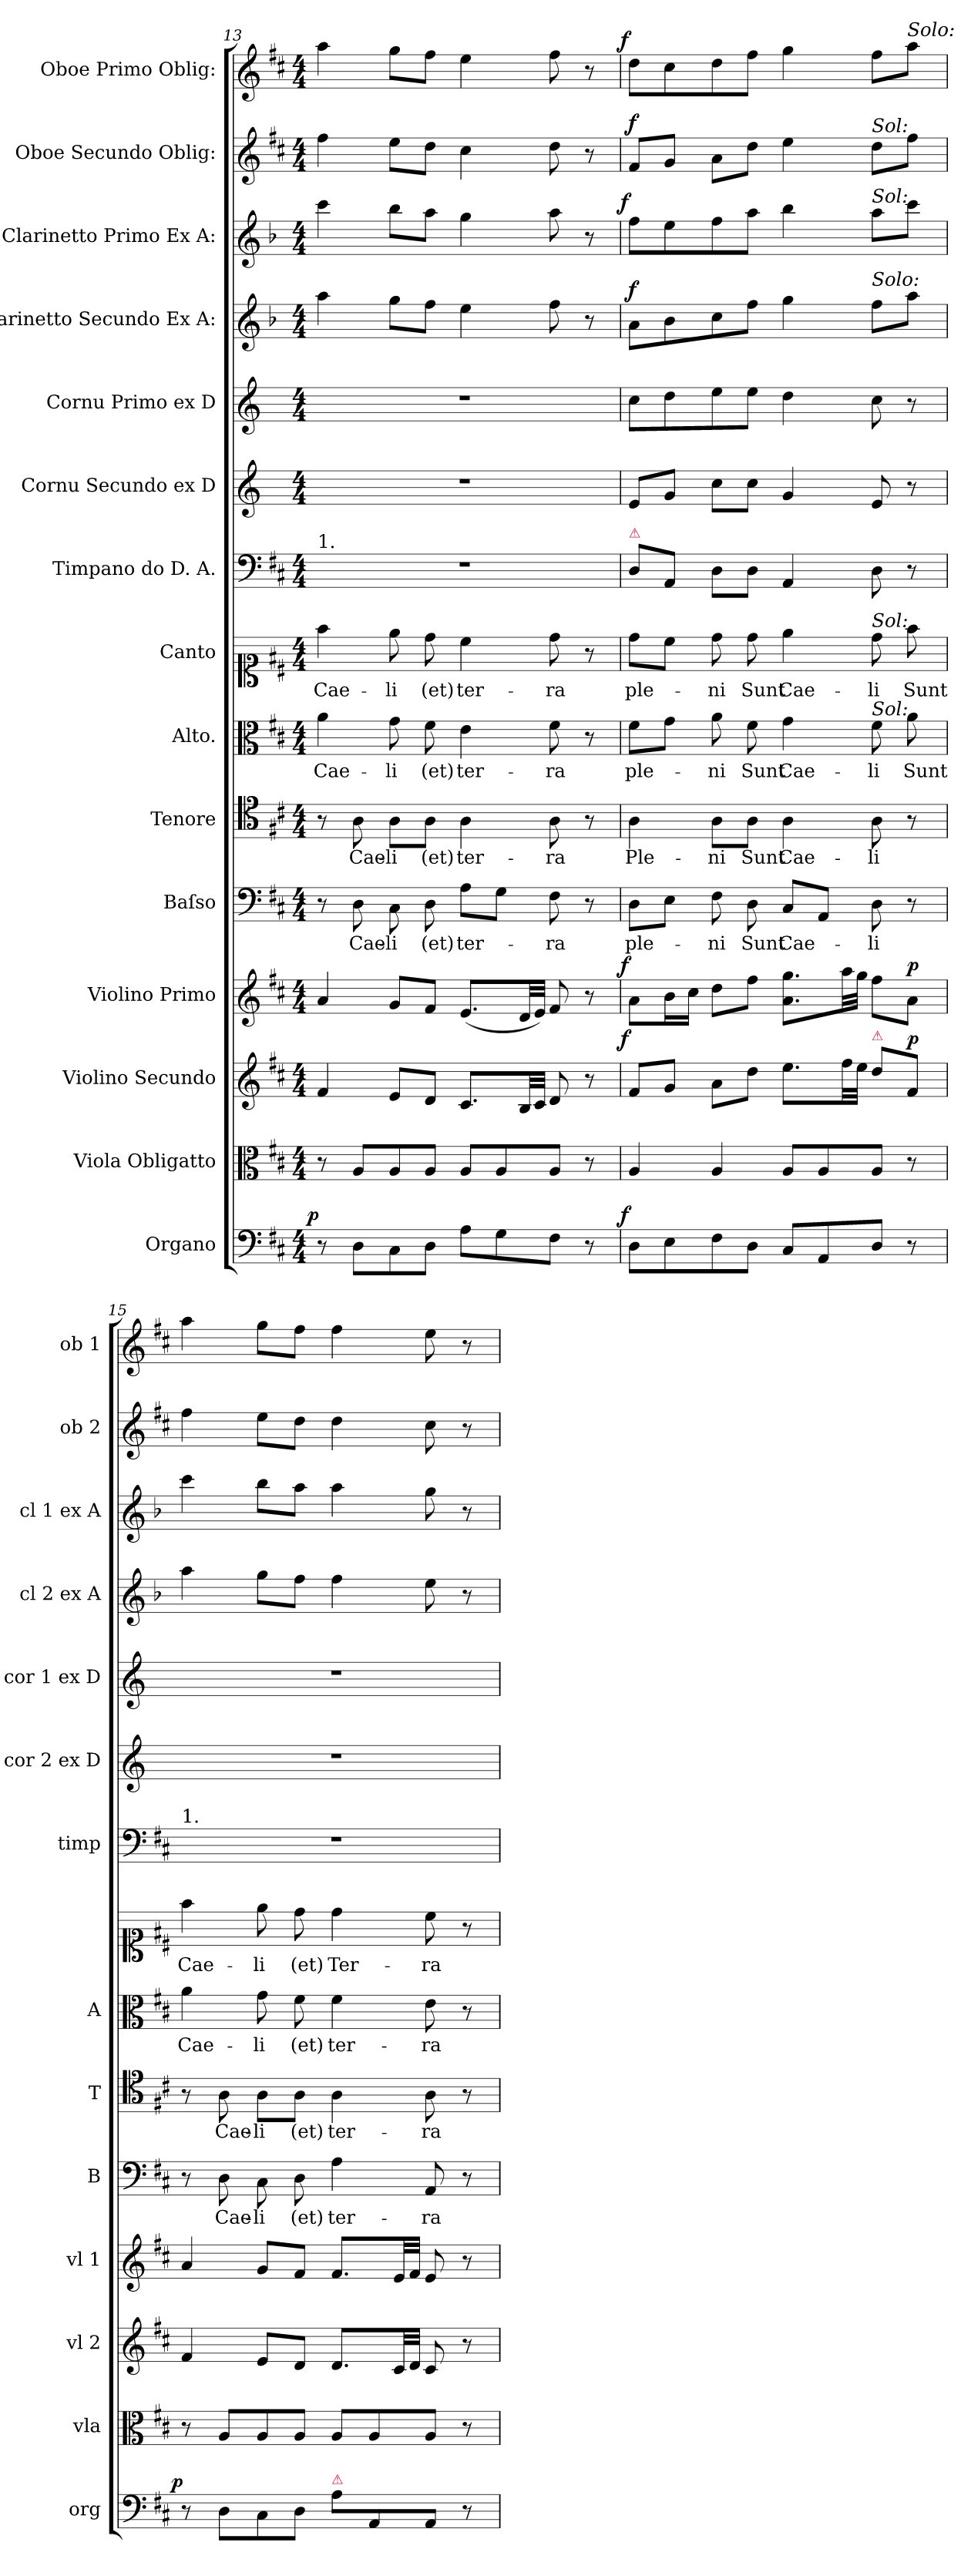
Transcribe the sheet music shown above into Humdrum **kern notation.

**kern	**dynam	**kern	**dynam	**kern	**dynam	**kern	**dynam	**kern	**text	**dynam	**kern	**text	**dynam	**kern	**text	**dynam	**kern	**text	**dynam	**kern	**kern	**kern	**kern	**dynam	**kern	**dynam	**kern	**dynam	**kern	**dynam
*part15	*part15	*part14	*part14	*part13	*part13	*part12	*part12	*part11	*part11	*part11	*part10	*part10	*part10	*part9	*part9	*part9	*part8	*part8	*part8	*part7	*part6	*part5	*part4	*part4	*part3	*part3	*part2	*part2	*part1	*part1
*staff15	*staff15	*staff14	*staff14	*staff13	*staff13	*staff12	*staff12	*staff11	*staff11	*staff11	*staff10	*staff10	*staff10	*staff9	*staff9	*staff9	*staff8	*staff8	*staff8	*staff7	*staff6	*staff5	*staff4	*staff4	*staff3	*staff3	*staff2	*staff2	*staff1	*staff1
*I"Organo	*	*I"Viola Obligatto	*	*I"Violino Secundo	*	*I"Violino Primo	*	*I"Baſso	*	*	*I"Tenore	*	*	*I"Alto.	*	*	*I"Canto	*	*	*I"Timpano do D. A.	*I"Cornu Secundo ex D	*I"Cornu Primo ex D	*I"Clarinetto Secundo Ex A:	*	*I"Clarinetto Primo Ex A:	*	*I"Oboe Secundo Oblig:	*	*I"Oboe Primo Oblig:	*
*I'org	*	*I'vla	*	*I'vl 2	*	*I'vl 1	*	*I'B	*	*	*I'T	*	*	*I'A	*	*	*	*	*	*I'timp	*I'cor 2 ex D	*I'cor 1 ex D	*I'cl 2 ex A	*	*I'cl 1 ex A	*	*I'ob 2	*	*I'ob 1	*
*clefF4	*	*clefC3	*	*clefG2	*	*clefG2	*	*clefF4	*	*	*clefC4	*	*	*clefC3	*	*	*clefC1	*	*	*clefF4	*clefG2	*clefG2	*clefG2	*	*clefG2	*	*clefG2	*	*clefG2	*
*	*	*	*	*	*	*	*	*	*	*	*	*	*	*	*	*	*	*	*	*	*ITrd6c10	*ITrd6c10	*ITrd2c3	*	*ITrd2c3	*	*	*	*	*
*k[f#c#]	*	*k[f#c#]	*	*k[f#c#]	*	*k[f#c#]	*	*k[f#c#]	*	*	*k[f#c#]	*	*	*k[f#c#]	*	*	*k[f#c#]	*	*	*k[f#c#]	*k[f#c#]	*k[f#c#]	*k[f#c#]	*	*k[f#c#]	*	*k[f#c#]	*	*k[f#c#]	*
*M4/4	*	*M4/4	*	*M4/4	*	*M4/4	*	*M4/4	*	*	*M4/4	*	*	*M4/4	*	*	*M4/4	*	*	*M4/4	*M4/4	*M4/4	*M4/4	*	*M4/4	*	*M4/4	*	*M4/4	*
=13	=13	=13	=13	=13	=13	=13	=13	=13	=13	=13	=13	=13	=13	=13	=13	=13	=13	=13	=13	=13	=13	=13	=13	=13	=13	=13	=13	=13	=13	=13
!	!	!	!	!	!	!	!	!	!	!	!	!	!	!	!	!	!	!	!	!LO:TX:a:t=1.	!	!	!	!	!	!	!	!	!	!
!	!LO:DY:a:rj	!	!LO:DY:a	!	!	!	!	!	!	!LO:DY:a	!	!	!LO:DY:a	!	!	!	!	!	!	!	!	!	!	!	!	!	!	!	!	!
8r	p	8r	p&colon;	4f#/	.	4a/	.	8r	.	p&colon;	8r	.	p&colon;	4a\	Cae-	.	4ff#\	Cae-	.	1r	1r	1r	4ff#\	.	4aa\	.	4ff#\	.	4aa\	.
8D\L	.	8A/L	.	.	.	.	.	8D\	Cae-	.	8A\	Cae-	.	.	.	.	.	.	.	.	.	.	.	.	.	.	.	.	.	.
8C#\	.	8A/	.	8e/L	.	8g/L	.	8C#\	-li	.	8A\L	-li	.	8g\	-li	.	8ee\	-li	.	.	.	.	8ee\L	.	8gg\L	.	8ee\L	.	8gg\L	.
8D\J	.	8A/J	.	8d/J	.	8f#/J	.	8D\	(et)	.	8A\J	(et)	.	8f#\	(et)	.	8dd\	(et)	.	.	.	.	8dd\J	.	8ff#\J	.	8dd\J	.	8ff#\J	.
8A\L	.	8A/L	.	8.c#/L	.	(8.e/L	.	8A\L	ter-	.	4A\	ter-	.	4e\	ter-	.	4cc#\	ter-	.	.	.	.	4cc#\	.	4ee\	.	4cc#\	.	4ee\	.
8G\	.	8A/	.	.	.	.	.	8G\J	.	.	.	.	.	.	.	.	.	.	.	.	.	.	.	.	.	.	.	.	.	.
.	.	.	.	32B/LL	.	32d/LL	.	.	.	.	.	.	.	.	.	.	.	.	.	.	.	.	.	.	.	.	.	.	.	.
.	.	.	.	32c#/JJJ	.	32e/JJJ)	.	.	.	.	.	.	.	.	.	.	.	.	.	.	.	.	.	.	.	.	.	.	.	.
8F#\J	.	8A/J	.	8d/	.	8f#/	.	8F#\	-ra	.	8A\	-ra	.	8f#\	-ra	.	8dd\	-ra	.	.	.	.	8dd\	.	8ff#\	.	8dd\	.	8ff#\	.
8r	.	8r	.	8r	.	8r	.	8r	.	.	8r	.	.	8r	.	.	8r	.	.	.	.	.	8r	.	8r	.	8r	.	8r	.
=14	=14	=14	=14	=14	=14	=14	=14	=14	=14	=14	=14	=14	=14	=14	=14	=14	=14	=14	=14	=14	=14	=14	=14	=14	=14	=14	=14	=14	=14	=14
!	!	!	!	!	!	!	!	!	!	!	!	!	!	!	!	!	!	!	!	!LO:TX:a:color=crimson:t=⚠	!	!	!	!	!	!	!	!	!	!
!	!LO:DY:a:rj	!	!LO:DY:a	!	!LO:DY:a:rj	!	!LO:DY:a:rj	!	!	!LO:DY:a	!	!	!LO:DY:a	!	!	!LO:DY:a:rj	!	!	!LO:DY:a	!	!	!	!	!LO:DY:a	!	!LO:DY:a:rj	!	!LO:DY:a	!	!LO:DY:a:rj
8D\L	f	4A/	f&colon;	8f#/L	f	8a\L	f	8D\L	ple-	f&colon;	4A\	Ple-	f&colon;	8f#\L	ple-	f&colon;	8dd\L	ple-	f&colon;	8D\L	8F#/L	8d\L	8f#\L	f	8dd\L	f	8f#/L	f	8dd\L	f
8E\	.	.	.	8g/J	.	16b\L	.	8E\J	.	.	.	.	.	8g\J	.	.	8cc#\J	.	.	8AA/J	8A/J	8e\	8g\	.	8cc#\	.	8g/J	.	8cc#\	.
.	.	.	.	.	.	16cc#\JJ	.	.	.	.	.	.	.	.	.	.	.	.	.	.	.	.	.	.	.	.	.	.	.	.
8F#\	.	4A/	.	8a\L	.	8dd\L	.	8F#\	-ni	.	8A\L	-ni	.	8a\	-ni	.	8dd\	-ni	.	8D\L	8d\L	8f#\	8a\	.	8dd\	.	8a\L	.	8dd\	.
8D\J	.	.	.	8dd\J	.	8ff#\J	.	8D\	Sunt	.	8A\J	Sunt	.	8f#\	Sunt	.	8dd\	Sunt	.	8D\J	8d\J	8f#\J	8dd\J	.	8ff#\J	.	8dd\J	.	8ff#\J	.
8C#/L	.	8A/L	.	8.ee\L	.	8.a\ 8.gg\L	.	8C#/L	Cae-	.	4A\	Cae-	.	4g\	Cae-	.	4ee\	Cae-	.	4AA/	4A/	4e\	4ee\	.	4gg\	.	4ee\	.	4gg\	.
8AA/	.	8A/	.	.	.	.	.	8AA/J	.	.	.	.	.	.	.	.	.	.	.	.	.	.	.	.	.	.	.	.	.	.
.	.	.	.	32ff#\LL	.	32aa\LL	.	.	.	.	.	.	.	.	.	.	.	.	.	.	.	.	.	.	.	.	.	.	.	.
.	.	.	.	32ee\JJJ	.	32gg\JJJ	.	.	.	.	.	.	.	.	.	.	.	.	.	.	.	.	.	.	.	.	.	.	.	.
!	!	!	!	!	!	!	!	!	!	!	!	!	!	!	!	!	!	!	!	!	!	!	!	!	!	!	!LO:TX:a:i:t=Sol&colon;	!	!	!
!	!	!	!	!	!	!	!	!	!	!	!	!	!	!	!	!	!	!	!	!	!	!	!	!	!LO:TX:a:i:t=Sol&colon;	!	!	!	!	!
!	!	!	!	!	!	!	!	!	!	!	!	!	!	!	!	!	!	!	!	!	!	!	!LO:TX:a:i:t=Solo&colon;	!	!	!	!	!	!	!
!	!	!	!	!	!	!	!	!	!	!	!	!	!	!	!	!	!LO:TX:a:i:t=Sol&colon;	!	!	!	!	!	!	!	!	!	!	!	!	!
!	!	!	!	!	!	!	!	!	!	!	!	!	!	!LO:TX:a:i:t=Sol&colon;	!	!	!	!	!	!	!	!	!	!	!	!	!	!	!	!
!	!	!	!	!LO:TX:a:color=crimson:t=⚠	!	!	!	!	!	!	!	!	!	!	!	!	!	!	!	!	!	!	!	!	!	!	!	!	!	!
8D/J	.	8A/J	.	8dd\L	.	8ff#\L	.	8D\	-li	.	8A\	-li	.	8f#\	-li	.	8dd\	-li	.	8D\	8F#/	8d\	8dd\L	.	8ff#\L	.	8dd\L	.	8ff#\L	.
!	!	!	!	!	!	!	!	!	!	!	!	!	!	!	!	!	!	!	!	!	!	!	!	!	!	!	!	!	!LO:TX:a:i:t=Solo&colon;	!
!	!	!	!	!	!LO:DY:a	!	!LO:DY:a	!	!	!	!	!	!	!	!	!	!	!	!	!	!	!	!	!	!	!	!	!	!	!
8r	.	8r	.	8f#/J	p	8a\J	p	8r	.	.	8r	.	.	8a\	Sunt	.	8ff#\	Sunt	.	8r	8r	8r	8ff#\J	.	8aa\J	.	8ff#\J	.	8aa\J	.
=15	=15	=15	=15	=15	=15	=15	=15	=15	=15	=15	=15	=15	=15	=15	=15	=15	=15	=15	=15	=15	=15	=15	=15	=15	=15	=15	=15	=15	=15	=15
!	!	!	!	!	!	!	!	!	!	!	!	!	!	!	!	!	!	!	!	!LO:TX:a:t=1.	!	!	!	!	!	!	!	!	!	!
!	!LO:DY:a:rj	!	!LO:DY:a	!	!	!	!	!	!	!LO:DY:a	!	!	!LO:DY:a	!	!	!	!	!	!	!	!	!	!	!	!	!	!	!	!	!
8r	p	8r	p&colon;	4f#/	.	4a/	.	8r	.	p&colon;	8r	.	p&colon;	4a\	Cae-	.	4ff#\	Cae-	.	1r	1r	1r	4ff#\	.	4aa\	.	4ff#\	.	4aa\	.
8D\L	.	8A/L	.	.	.	.	.	8D\	Cae-	.	8A\	Cae-	.	.	.	.	.	.	.	.	.	.	.	.	.	.	.	.	.	.
8C#\	.	8A/	.	8e/L	.	8g/L	.	8C#\	-li	.	8A\L	-li	.	8g\	-li	.	8ee\	-li	.	.	.	.	8ee\L	.	8gg\L	.	8ee\L	.	8gg\L	.
8D\J	.	8A/J	.	8d/J	.	8f#/J	.	8D\	(et)	.	8A\J	(et)	.	8f#\	(et)	.	8dd\	(et)	.	.	.	.	8dd\J	.	8ff#\J	.	8dd\J	.	8ff#\J	.
!LO:TX:a:color=crimson:t=⚠	!	!	!	!	!	!	!	!	!	!	!	!	!	!	!	!	!	!	!	!	!	!	!	!	!	!	!	!	!	!
8A\L	.	8A/L	.	8.d/L	.	8.f#/L	.	4A\	ter-	.	4A\	ter-	.	4f#\	ter-	.	4dd\	Ter-	.	.	.	.	4dd\	.	4ff#\	.	4dd\	.	4ff#\	.
8AA/	.	8A/	.	.	.	.	.	.	.	.	.	.	.	.	.	.	.	.	.	.	.	.	.	.	.	.	.	.	.	.
.	.	.	.	32c#/LL	.	32e/LL	.	.	.	.	.	.	.	.	.	.	.	.	.	.	.	.	.	.	.	.	.	.	.	.
.	.	.	.	32d/JJJ	.	32f#/JJJ	.	.	.	.	.	.	.	.	.	.	.	.	.	.	.	.	.	.	.	.	.	.	.	.
8AA/J	.	8A/J	.	8c#/	.	8e/	.	8AA/	-ra	.	8A\	-ra	.	8e\	-ra	.	8cc#\	-ra	.	.	.	.	8cc#\	.	8ee\	.	8cc#\	.	8ee\	.
8r	.	8r	.	8r	.	8r	.	8r	.	.	8r	.	.	8r	.	.	8r	.	.	.	.	.	8r	.	8r	.	8r	.	8r	.
=	=	=	=	=	=	=	=	=	=	=	=	=	=	=	=	=	=	=	=	=	=	=	=	=	=	=	=	=	=	=
*-	*-	*-	*-	*-	*-	*-	*-	*-	*-	*-	*-	*-	*-	*-	*-	*-	*-	*-	*-	*-	*-	*-	*-	*-	*-	*-	*-	*-	*-	*-
